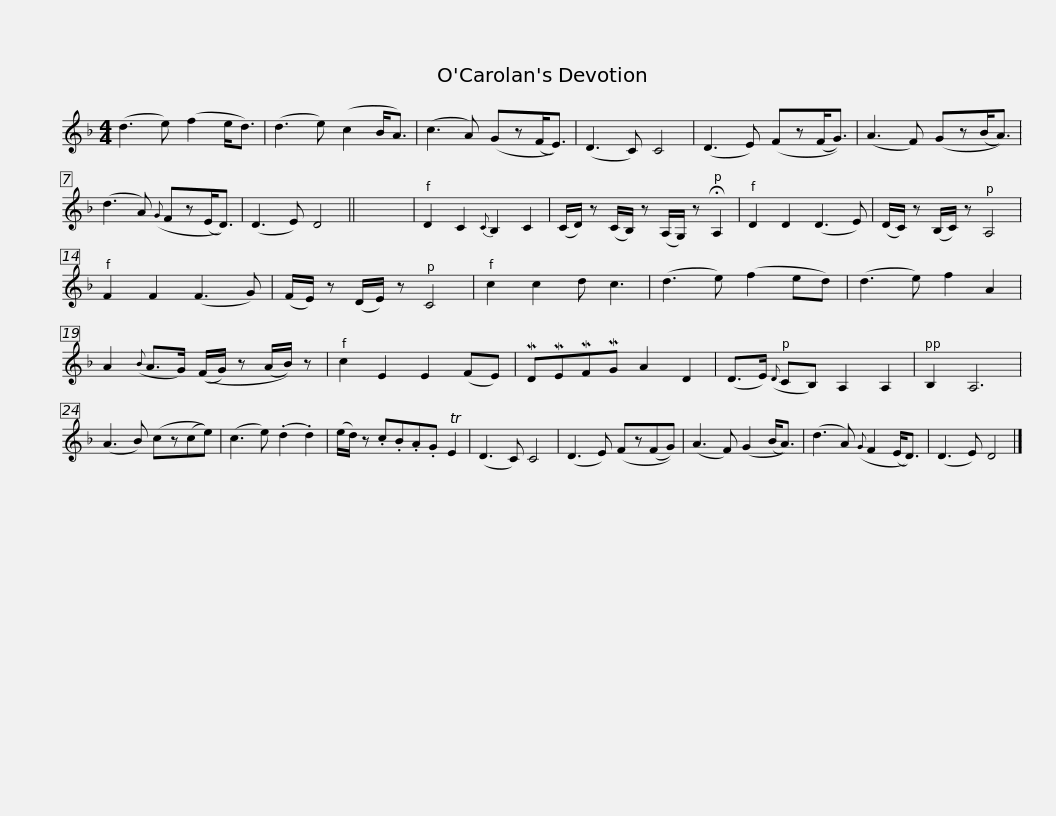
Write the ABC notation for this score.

X:1
L:1/8
M:4/4
I:linebreak $
K:Dmin
V:1 treble
V:1
 (d3 e) (f2 e<d) | (d3 e) (c2 B<A) | (c3 A) (Gz(F<E)) | (D3 C) C4 | (D3 E) (Fz(F<G)) | %5
 (A3 F) (Gz(B<A)) |$ (d3 A)({G} Fz(E<D)) | (D3 E) D4 || x8 | D2 C2{C} B,2 C2 | %10
 (C/D/) z (C/B,/) z (A,/G,/) z !fermata!A,2 | D2 D2 (D3 E) | (D/C/) z (B,/C/) z A,4 |$ F2 F2 (F3 G) | (F/E/) z (D/E/) z C4 | %15
 c2 c2 d c3 | (d3 e) (f2 ed) | (d3 e) f2 A2 | A2({B} A>G) ((F/G/) z (A/B/)) z | c2 E2 E2 (FE) |$ %20
 MDMEMFMG A2 D2 | (D>E)({D} CB,) A,2 A,2 | B,2 A,6 | (A3 B) (cz(ce)) | (c3 e) (.d2 .d2) | %25
 (e/d/) z .c.B.A.G TE2 | (D3 C) C4 |$ (D3 E) (Fz(FG)) | (A3 F) (G2 (B<A)) | (d3 A)({G} F2 (E<D)) | %30
 (D3 E) D4 |] %31
